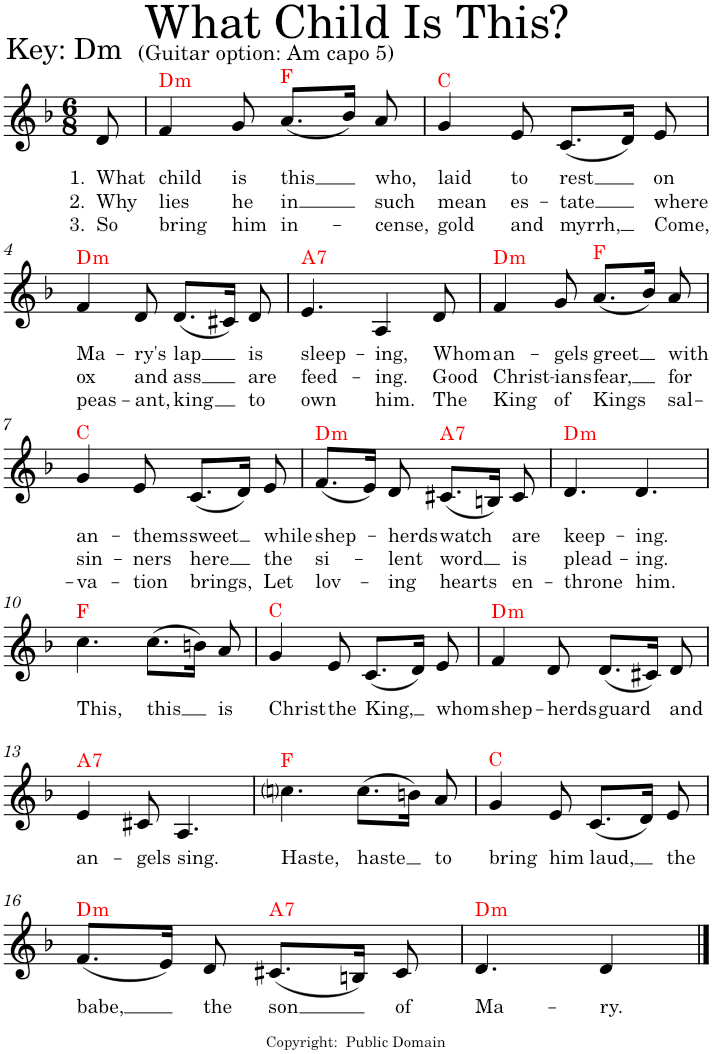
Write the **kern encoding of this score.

**kern	**text	**text	**text	**harte
*part1	*part1	*part1	*part1	*part1
*staff1	*staff1	*staff1	*staff1	*
*I"Soprano	*	*	*	*
*clefG2	*	*	*	*
*k[b-]	*	*	*	*
*M6/8	*	*	*	*
=1	=1	=1	=1	=1
!	!LO:LY:b	!LO:LY:b	!LO:LY:b	!
8d/	1. What	2. Why	3. So	.
=2	=2	=2	=2	=2
!	!LO:LY:b	!LO:LY:b	!LO:LY:b	!LO:H:kt=m
4f/	child	lies	bring	D:min
!	!LO:LY:b	!LO:LY:b	!LO:LY:b	!
8g/	is	he	him	.
!	!LO:LY:b	!LO:LY:b	!LO:LY:b	!
(8.a/L	this	in	in-	F:maj
16b-/Jk)	.	.	.	.
!	!LO:LY:b	!LO:LY:b	!LO:LY:b	!
8a/	who,	such	-cense,	.
=3	=3	=3	=3	=3
!	!LO:LY:b	!LO:LY:b	!LO:LY:b	!
4g/	laid	mean	gold	C:maj
!	!LO:LY:b	!LO:LY:b	!LO:LY:b	!
8e/	to	es-	and	.
!	!LO:LY:b	!LO:LY:b	!LO:LY:b	!
(8.c/L	rest	-tate	myrrh,	.
16d/Jk)	.	.	.	.
!	!LO:LY:b	!LO:LY:b	!LO:LY:b	!
8e/	on	where	Come,	.
!!LO:LB:g=z
=4	=4	=4	=4	=4
!	!LO:LY:b	!LO:LY:b	!LO:LY:b	!LO:H:kt=m
4f/	Ma-	ox	peas-	D:min
!	!LO:LY:b	!LO:LY:b	!LO:LY:b	!
8d/	-ry's	and	-ant,	.
!	!LO:LY:b	!LO:LY:b	!LO:LY:b	!
(8.d/L	lap	ass	king	.
16c#X/Jk)	.	.	.	.
!	!LO:LY:b	!LO:LY:b	!LO:LY:b	!
8d/	is	are	to	.
=5	=5	=5	=5	=5
!	!LO:LY:b	!LO:LY:b	!LO:LY:b	!LO:H:kt=7
4.e/	sleep-	feed-	own	A:7
!	!LO:LY:b	!LO:LY:b	!LO:LY:b	!
4A/	-ing,	-ing.	him.	.
!	!LO:LY:b	!LO:LY:b	!LO:LY:b	!
8d/	Whom	Good	The	.
=6	=6	=6	=6	=6
!	!LO:LY:b	!LO:LY:b	!LO:LY:b	!LO:H:kt=m
4f/	an-	Christ-	King	D:min
!	!LO:LY:b	!LO:LY:b	!LO:LY:b	!
8g/	-gels	-ians	of	.
!	!LO:LY:b	!LO:LY:b	!LO:LY:b	!
(8.a/L	greet	fear,	Kings	F:maj
16b-/Jk)	.	.	.	.
!	!LO:LY:b	!LO:LY:b	!LO:LY:b	!
8a/	with	for	sal-	.
!!LO:LB:g=z
=7	=7	=7	=7	=7
!	!LO:LY:b	!LO:LY:b	!LO:LY:b	!
4g/	an-	sin-	-va-	C:maj
!	!LO:LY:b	!LO:LY:b	!LO:LY:b	!
8e/	-thems	-ners	-tion	.
!	!LO:LY:b	!LO:LY:b	!LO:LY:b	!
(8.c/L	sweet	here	brings,	.
16d/Jk)	.	.	.	.
!	!LO:LY:b	!LO:LY:b	!LO:LY:b	!
8e/	while	the	Let	.
=8	=8	=8	=8	=8
!	!LO:LY:b	!LO:LY:b	!LO:LY:b	!LO:H:kt=m
(8.f/L	shep-	si-	lov-	D:min
16e/Jk)	.	.	.	.
!	!LO:LY:b	!LO:LY:b	!LO:LY:b	!
8d/	-herds	-lent	-ing	.
!	!LO:LY:b	!LO:LY:b	!LO:LY:b	!LO:H:kt=7
(8.c#X/L	watch	word	hearts	A:7
16Bn/Jk)	.	.	.	.
!	!LO:LY:b	!LO:LY:b	!LO:LY:b	!
8c#/	are	is	en-	.
=9	=9	=9	=9	=9
!	!LO:LY:b	!LO:LY:b	!LO:LY:b	!LO:H:kt=m
4.d/	keep-	plead-	-throne	D:min
!	!LO:LY:b	!LO:LY:b	!LO:LY:b	!
4.d/	-ing.	-ing.	him.	.
!!LO:LB:g=z
=10	=10	=10	=10	=10
!	!LO:LY:b	!	!	!
4.cc\	This,	.	.	F:maj
!	!LO:LY:b	!	!	!
(8.cc\L	this	.	.	.
16bn\Jk)	.	.	.	.
!	!LO:LY:b	!	!	!
8a/	is	.	.	.
=11	=11	=11	=11	=11
!	!LO:LY:b	!	!	!
4g/	Christ	.	.	C:maj
!	!LO:LY:b	!	!	!
8e/	the	.	.	.
!	!LO:LY:b	!	!	!
(8.c/L	King,	.	.	.
16d/Jk)	.	.	.	.
!	!LO:LY:b	!	!	!
8e/	whom	.	.	.
=12	=12	=12	=12	=12
!	!LO:LY:b	!	!	!LO:H:kt=m
4f/	shep-	.	.	D:min
!	!LO:LY:b	!	!	!
8d/	-herds	.	.	.
!	!LO:LY:b	!	!	!
(8.d/L	guard	.	.	.
16c#X/Jk)	.	.	.	.
!	!LO:LY:b	!	!	!
8d/	and	.	.	.
!!LO:LB:g=z
=13	=13	=13	=13	=13
!	!LO:LY:b	!	!	!LO:H:kt=7
4e/	an-	.	.	A:7
!	!LO:LY:b	!	!	!
8c#X/	-gels	.	.	.
!	!LO:LY:b	!	!	!
4.A/	sing.	.	.	.
=14	=14	=14	=14	=14
!	!LO:LY:b	!	!	!
4.ccni\	Haste,	.	.	F:maj
!	!LO:LY:b	!	!	!
(8.cc\L	haste	.	.	.
16bn\Jk)	.	.	.	.
!	!LO:LY:b	!	!	!
8a/	to	.	.	.
=15	=15	=15	=15	=15
!	!LO:LY:b	!	!	!
4g/	bring	.	.	C:maj
!	!LO:LY:b	!	!	!
8e/	him	.	.	.
!	!LO:LY:b	!	!	!
(8.c/L	laud,	.	.	.
16d/Jk)	.	.	.	.
!	!LO:LY:b	!	!	!
8e/	the	.	.	.
!!LO:LB:g=z
=16	=16	=16	=16	=16
!	!LO:LY:b	!	!	!LO:H:kt=m
(8.f/L	babe,	.	.	D:min
16e/Jk)	.	.	.	.
!	!LO:LY:b	!	!	!
8d/	the	.	.	.
!	!LO:LY:b	!	!	!LO:H:kt=7
(8.c#X/L	son	.	.	A:7
16Bn/Jk)	.	.	.	.
!	!LO:LY:b	!	!	!
8c#/	of	.	.	.
=17	=17	=17	=17	=17
!	!LO:LY:b	!	!	!LO:H:kt=m
4.d/	Ma-	.	.	D:min
!	!LO:LY:b	!	!	!
4d/	-ry.	.	.	.
==	==	==	==	==
*-	*-	*-	*-	*-
